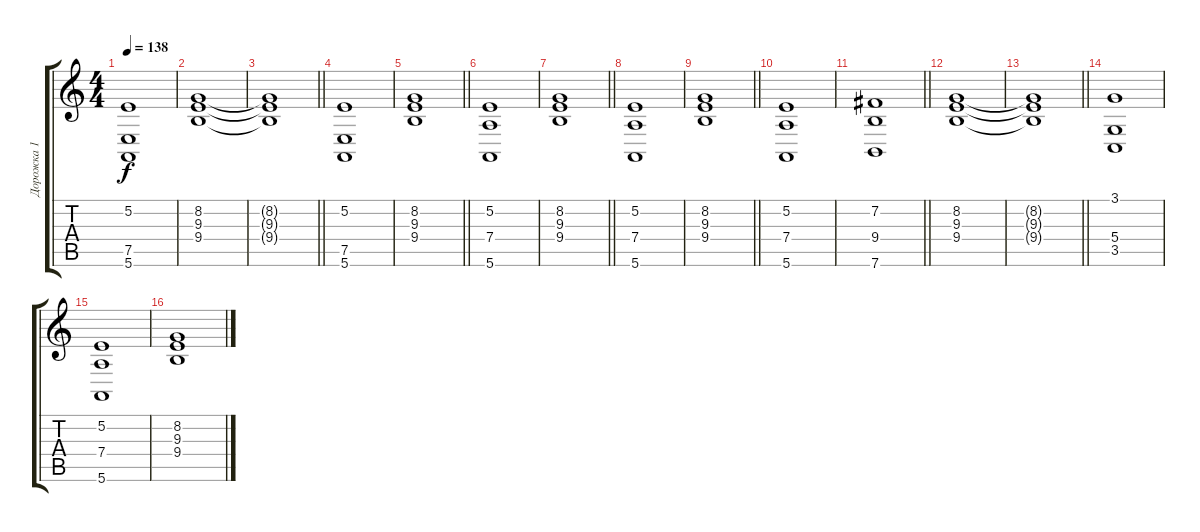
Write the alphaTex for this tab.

\track ("Дорожка 1" "Дорожка 1") {instrument lead6voice}
\staff {score tabs}
\tuning (E4 B3 G3 D3 A2 E2) {hide}
\ts (4 4)
\tempo 138
\clef g2
\ks c
(5.2 7.5 5.6).1{dy f} |
(8.2 9.3 9.4).1 |
\barLineRight lightlight
(8.2{t} 9.3{t} 9.4{t}).1 |
(5.2 7.5 5.6).1 |
\barLineRight lightlight
(8.2 9.3 9.4).1 |
(5.2 7.4 5.6).1 |
\barLineRight lightlight
(8.2 9.3 9.4).1 |
(5.2 7.4 5.6).1 |
\barLineRight lightlight
(8.2 9.3 9.4).1 |
(5.2 7.4 5.6).1 |
\barLineRight lightlight
(7.2 9.4 7.6).1 |
(8.2 9.3 9.4).1 |
\barLineRight lightlight
(8.2{t} 9.3{t} 9.4{t}).1 |
(3.1 5.4 3.5).1 |
(5.2 7.4 5.6).1 |
(8.2 9.3 9.4).1
